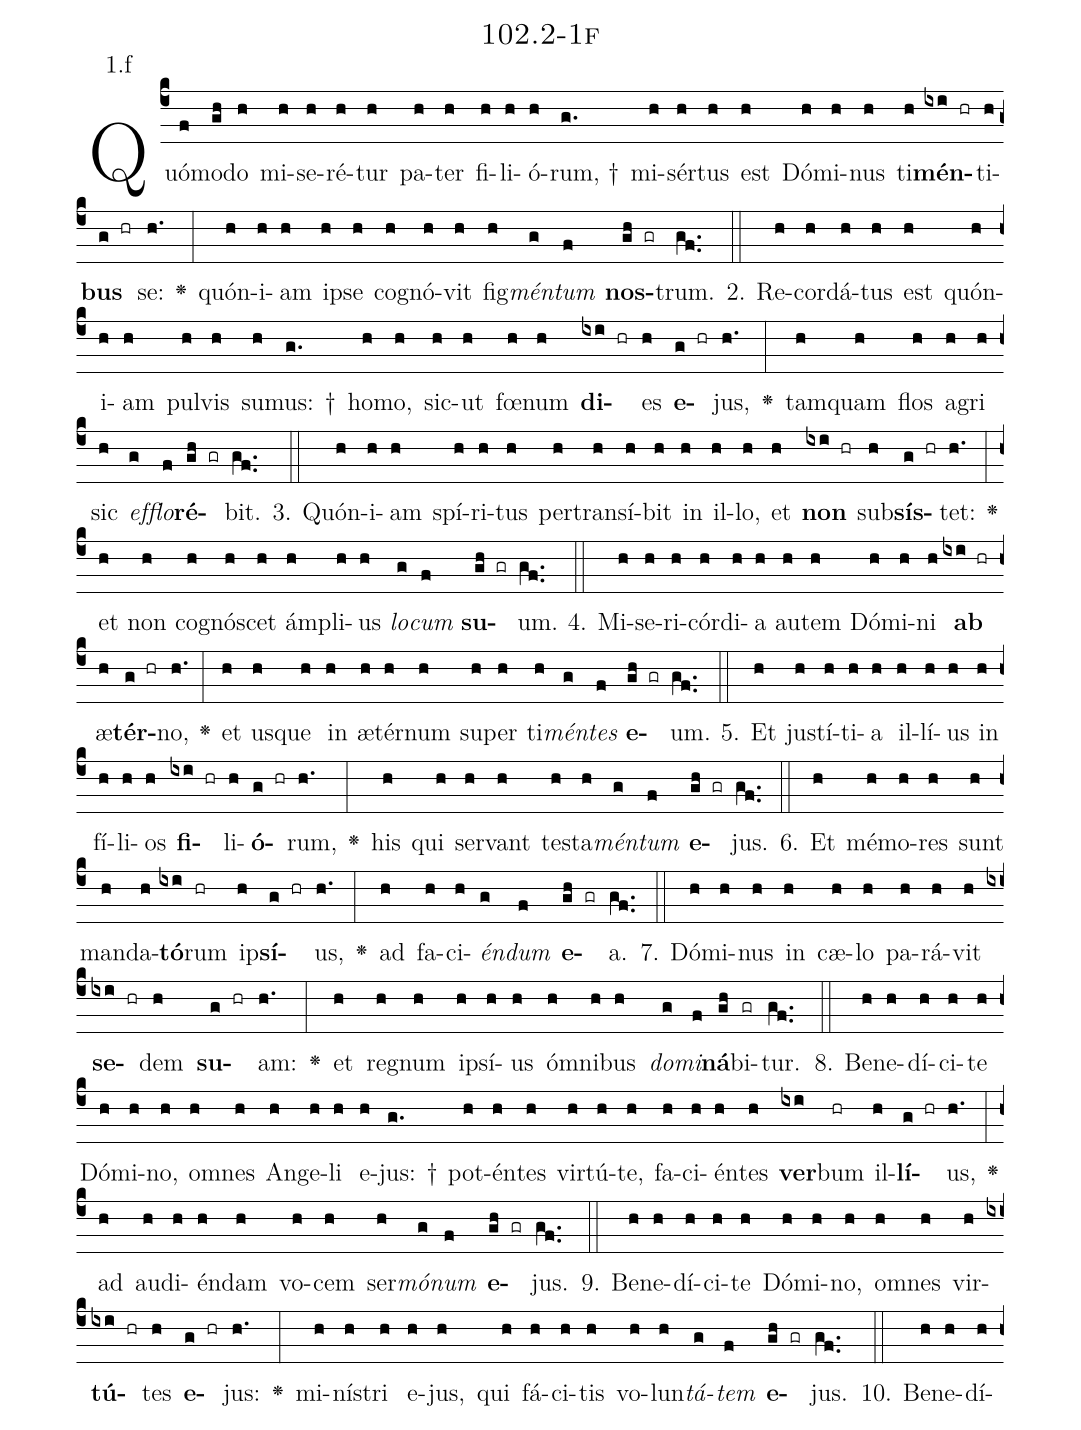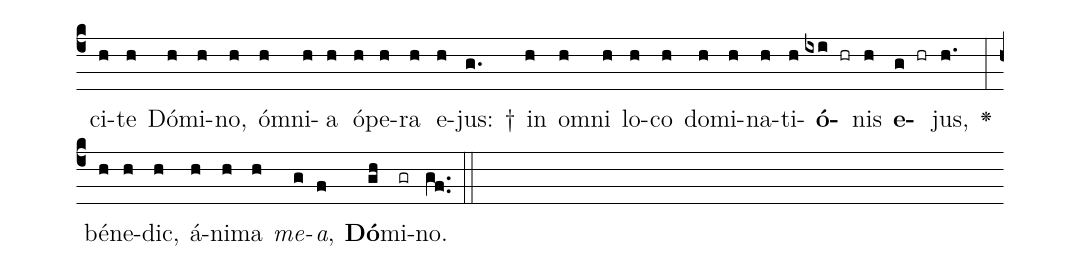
name: 102.2-1f;
annotation: 1.f;
%%
(c4)Quó(f)mo(gh)do(h) mi(h)se(h)ré(h)tur(h) pa(h)ter(h) fi(h)li(h)ó(h)rum, †(g.) mi(h)sér(h)tus(h) est(h) Dó(h)mi(h)nus(h) ti(h)<b>mén</b>(ixi hr)ti(h)<b>bus</b>(g hr) se:(h.) <v>\greheightstar</v>(:) quón(h)i(h)am(h) ip(h)se(h) co(h)gnó(h)vit(h) fig(h)<i>mén</i>(g)<i>tum</i>(f) <b>nos</b>(gh gr)trum.(gf..) (::)
2. Re(h)cor(h)dá(h)tus(h) est(h) quón(h)i(h)am(h) pul(h)vis(h) su(h)mus: †(g.) ho(h)mo,(h) sic(h)ut(h) fœ(h)num(h) <b>di</b>(ixi hr)es(h) <b>e</b>(g hr)jus,(h.) <v>\greheightstar</v>(:) tam(h)quam(h) flos(h) a(h)gri(h) sic(h) <i>ef</i>(g)<i>flo</i>(f)<b>ré</b>(gh gr)bit.(gf..) (::)
3. Quón(h)i(h)am(h) spí(h)ri(h)tus(h) per(h)trans(h)í(h)bit(h) in(h) il(h)lo,(h) et(h) <b>non</b>(ixi hr) sub(h)<b>sís</b>(g hr)tet:(h.) <v>\greheightstar</v>(:) et(h) non(h) co(h)gnó(h)scet(h) ám(h)pli(h)us(h) <i>lo</i>(g)<i>cum</i>(f) <b>su</b>(gh gr)um.(gf..) (::)
4. Mi(h)se(h)ri(h)cór(h)di(h)a(h) au(h)tem(h) Dó(h)mi(h)ni(h) <b>ab</b>(ixi hr) æ(h)<b>tér</b>(g hr)no,(h.) <v>\greheightstar</v>(:) et(h) us(h)que(h) in(h) æ(h)tér(h)num(h) su(h)per(h) ti(h)<i>mén</i>(g)<i>tes</i>(f) <b>e</b>(gh gr)um.(gf..) (::)
5. Et(h) jus(h)tí(h)ti(h)a(h) il(h)lí(h)us(h) in(h) fí(h)li(h)os(h) <b>fi</b>(ixi hr)li(h)<b>ó</b>(g hr)rum,(h.) <v>\greheightstar</v>(:) his(h) qui(h) ser(h)vant(h) tes(h)ta(h)<i>mén</i>(g)<i>tum</i>(f) <b>e</b>(gh gr)jus.(gf..) (::)
6. Et(h) mé(h)mo(h)res(h) sunt(h) man(h)da(h)<b>tó</b>(ixi)rum(hr) ip(h)<b>sí</b>(g hr)us,(h.) <v>\greheightstar</v>(:) ad(h) fa(h)ci(h)<i>én</i>(g)<i>dum</i>(f) <b>e</b>(gh gr)a.(gf..) (::)
7. Dó(h)mi(h)nus(h) in(h) cæ(h)lo(h) pa(h)rá(h)vit(h) <b>se</b>(ixi hr)dem(h) <b>su</b>(g hr)am:(h.) <v>\greheightstar</v>(:) et(h) re(h)gnum(h) ip(h)sí(h)us(h) óm(h)ni(h)bus(h) <i>do</i>(g)<i>mi</i>(f)<b>ná</b>(gh)bi(gr)tur.(gf..) (::)
8. Be(h)ne(h)dí(h)ci(h)te(h) Dó(h)mi(h)no,(h) om(h)nes(h) An(h)ge(h)li(h) e(h)jus: †(g.) pot(h)én(h)tes(h) vir(h)tú(h)te,(h) fa(h)ci(h)én(h)tes(h) <b>ver</b>(ixi)bum(hr) il(h)<b>lí</b>(g hr)us,(h.) <v>\greheightstar</v>(:) ad(h) au(h)di(h)én(h)dam(h) vo(h)cem(h) ser(h)<i>mó</i>(g)<i>num</i>(f) <b>e</b>(gh gr)jus.(gf..) (::)
9. Be(h)ne(h)dí(h)ci(h)te(h) Dó(h)mi(h)no,(h) om(h)nes(h) vir(h)<b>tú</b>(ixi hr)tes(h) <b>e</b>(g hr)jus:(h.) <v>\greheightstar</v>(:) mi(h)nís(h)tri(h) e(h)jus,(h) qui(h) fá(h)ci(h)tis(h) vo(h)lun(h)<i>tá</i>(g)<i>tem</i>(f) <b>e</b>(gh gr)jus.(gf..) (::)
10. Be(h)ne(h)dí(h)ci(h)te(h) Dó(h)mi(h)no,(h) óm(h)ni(h)a(h) ó(h)pe(h)ra(h) e(h)jus: †(g.) in(h) om(h)ni(h) lo(h)co(h) do(h)mi(h)na(h)ti(h)<b>ó</b>(ixi hr)nis(h) <b>e</b>(g hr)jus,(h.) <v>\greheightstar</v>(:) bé(h)ne(h)dic,(h) á(h)ni(h)ma(h) <i>me</i>(g)<i>a</i>,(f) <b>Dó</b>(gh)mi(gr)no.(gf..) (::)
